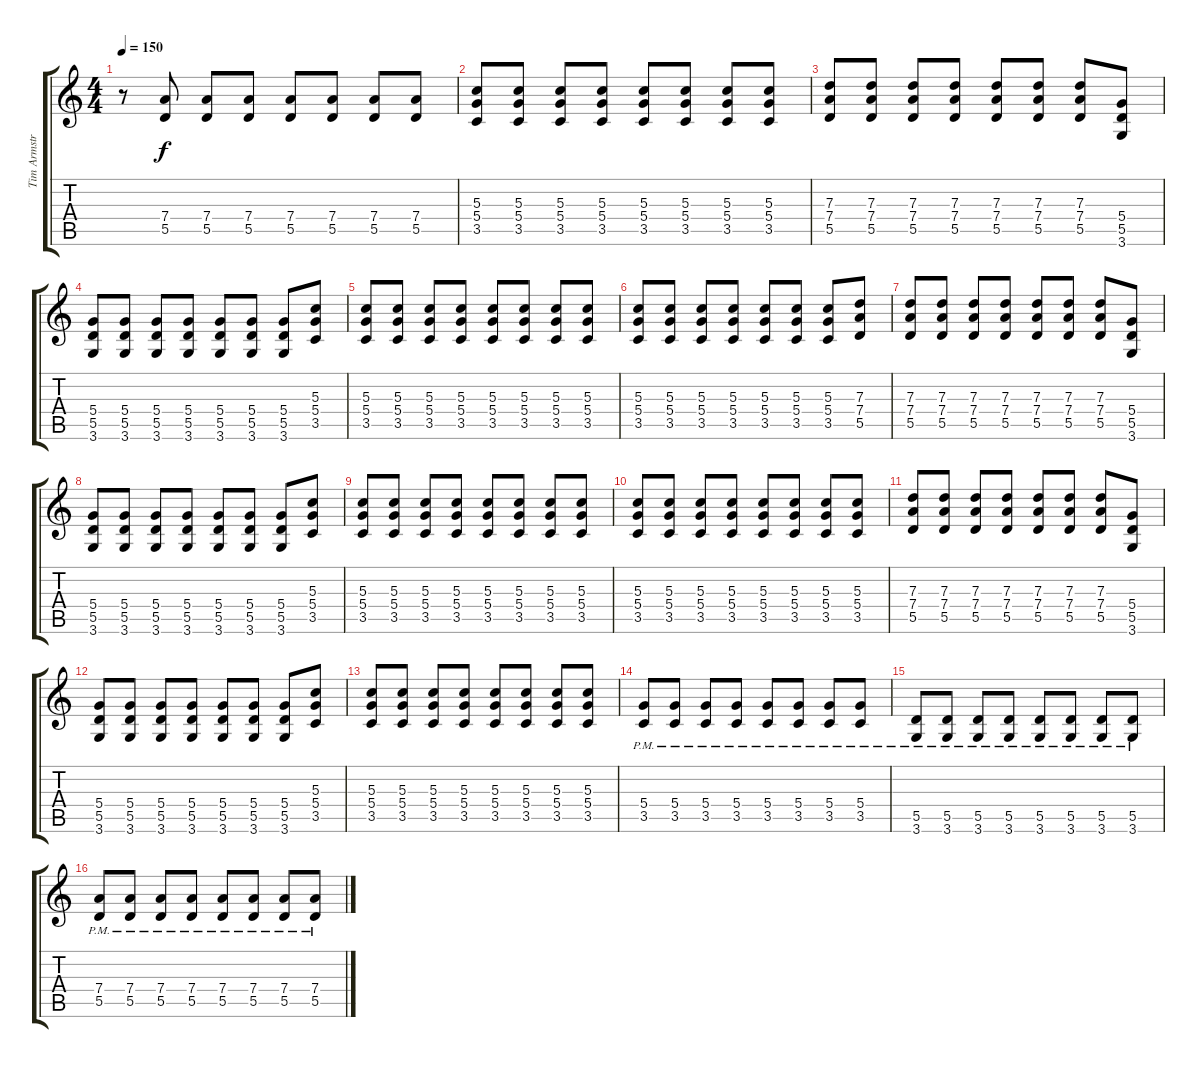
\track ("Tim Armstrong" "Tim Armstr") {instrument distortionguitar}
\staff {score tabs}
\tuning (E4 B3 G3 D3 A2 E2) {hide}
\ts (4 4)
\tempo 150
\clef g2
\ks c
r.8{dy f} (7.4 5.5).8 (7.4 5.5).8 (7.4 5.5).8 (7.4 5.5).8 (7.4 5.5).8 (7.4 5.5).8 (7.4 5.5).8 |
(5.3 5.4 3.5).8 (5.3 5.4 3.5).8 (5.3 5.4 3.5).8 (5.3 5.4 3.5).8 (5.3 5.4 3.5).8 (5.3 5.4 3.5).8 (5.3 5.4 3.5).8 (5.3 5.4 3.5).8 |
(7.3 7.4 5.5).8 (7.3 7.4 5.5).8 (7.3 7.4 5.5).8 (7.3 7.4 5.5).8 (7.3 7.4 5.5).8 (7.3 7.4 5.5).8 (7.3 7.4 5.5).8 (5.4 5.5 3.6).8 |
(5.4 5.5 3.6).8 (5.4 5.5 3.6).8 (5.4 5.5 3.6).8 (5.4 5.5 3.6).8 (5.4 5.5 3.6).8 (5.4 5.5 3.6).8 (5.4 5.5 3.6).8 (5.3 5.4 3.5).8 |
(5.3 5.4 3.5).8 (5.3 5.4 3.5).8 (5.3 5.4 3.5).8 (5.3 5.4 3.5).8 (5.3 5.4 3.5).8 (5.3 5.4 3.5).8 (5.3 5.4 3.5).8 (5.3 5.4 3.5).8 |
(5.3 5.4 3.5).8 (5.3 5.4 3.5).8 (5.3 5.4 3.5).8 (5.3 5.4 3.5).8 (5.3 5.4 3.5).8 (5.3 5.4 3.5).8 (5.3 5.4 3.5).8 (7.3 7.4 5.5).8 |
(7.3 7.4 5.5).8 (7.3 7.4 5.5).8 (7.3 7.4 5.5).8 (7.3 7.4 5.5).8 (7.3 7.4 5.5).8 (7.3 7.4 5.5).8 (7.3 7.4 5.5).8 (5.4 5.5 3.6).8 |
(5.4 5.5 3.6).8 (5.4 5.5 3.6).8 (5.4 5.5 3.6).8 (5.4 5.5 3.6).8 (5.4 5.5 3.6).8 (5.4 5.5 3.6).8 (5.4 5.5 3.6).8 (5.3 5.4 3.5).8 |
(5.3 5.4 3.5).8 (5.3 5.4 3.5).8 (5.3 5.4 3.5).8 (5.3 5.4 3.5).8 (5.3 5.4 3.5).8 (5.3 5.4 3.5).8 (5.3 5.4 3.5).8 (5.3 5.4 3.5).8 |
(5.3 5.4 3.5).8 (5.3 5.4 3.5).8 (5.3 5.4 3.5).8 (5.3 5.4 3.5).8 (5.3 5.4 3.5).8 (5.3 5.4 3.5).8 (5.3 5.4 3.5).8 (5.3 5.4 3.5).8 |
(7.3 7.4 5.5).8 (7.3 7.4 5.5).8 (7.3 7.4 5.5).8 (7.3 7.4 5.5).8 (7.3 7.4 5.5).8 (7.3 7.4 5.5).8 (7.3 7.4 5.5).8 (5.4 5.5 3.6).8 |
(5.4 5.5 3.6).8 (5.4 5.5 3.6).8 (5.4 5.5 3.6).8 (5.4 5.5 3.6).8 (5.4 5.5 3.6).8 (5.4 5.5 3.6).8 (5.4 5.5 3.6).8 (5.3 5.4 3.5).8 |
(5.3 5.4 3.5).8 (5.3 5.4 3.5).8 (5.3 5.4 3.5).8 (5.3 5.4 3.5).8 (5.3 5.4 3.5).8 (5.3 5.4 3.5).8 (5.3 5.4 3.5).8 (5.3 5.4 3.5).8 |
(5.4 3.5{pm}).8 (5.4 3.5{pm}).8 (5.4 3.5{pm}).8 (5.4 3.5{pm}).8 (5.4 3.5{pm}).8 (5.4 3.5{pm}).8 (5.4 3.5{pm}).8 (5.4 3.5{pm}).8 |
(5.5{pm} 3.6).8 (5.5{pm} 3.6).8 (5.5{pm} 3.6).8 (5.5{pm} 3.6).8 (5.5{pm} 3.6).8 (5.5{pm} 3.6).8 (5.5{pm} 3.6).8 (5.5{pm} 3.6).8 |
(7.4{pm} 5.5{pm}).8 (7.4{pm} 5.5{pm}).8 (7.4{pm} 5.5{pm}).8 (7.4{pm} 5.5{pm}).8 (7.4{pm} 5.5{pm}).8 (7.4{pm} 5.5{pm}).8 (7.4{pm} 5.5{pm}).8 (7.4{pm} 5.5{pm}).8
